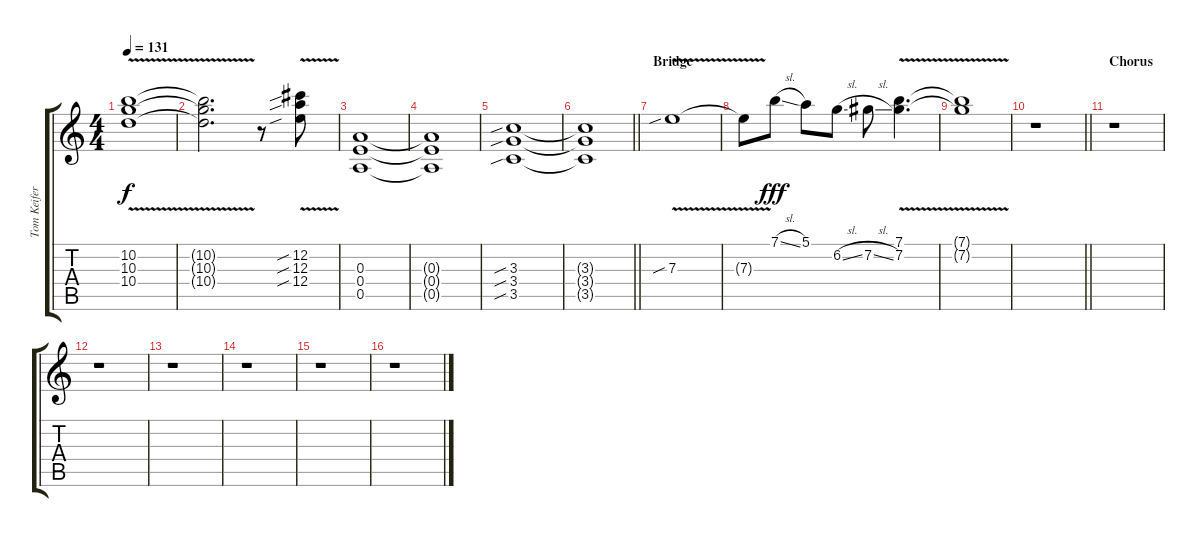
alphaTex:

\track ("Tom Keifer - Lead Guitar" "Tom Keifer") {instrument distortionguitar}
\staff {score tabs}
\tuning (E4 Db4 A3 E3 A2 E2) {hide}
\ts (4 4)
\tempo 131
\clef g2
\ks c
(10.2{v} 10.3{v} 10.4{v}).1{dy f} |
(10.2{t} 10.3{t} 10.4{t}).2{d} r.8 (12.2{v sib} 12.3{v sib} 12.4{v sib}).8 |
(0.3 0.4 0.5).1 |
(0.3{t} 0.4{t} 0.5{t}).1 |
(3.3{sib} 3.4{sib} 3.5{sib}).1 |
\barLineRight lightlight
(3.3{t} 3.4{t} 3.5{t}).1 |
\section ("" "Bridge")
7.3{v sib}.1{volume 16} |
7.3{t}.8 7.1{sl}.8{dy fff} 5.1.8 6.2{sl}.8 7.2{sl}.8 (7.1 7.2{v}).4{d} |
(7.1{t} 7.2{t}).1 |
\barLineRight lightlight
r.1 |
\section ("" "Chorus")
r.1 |
r.1 |
r.1 |
r.1 |
r.1 |
r.1
